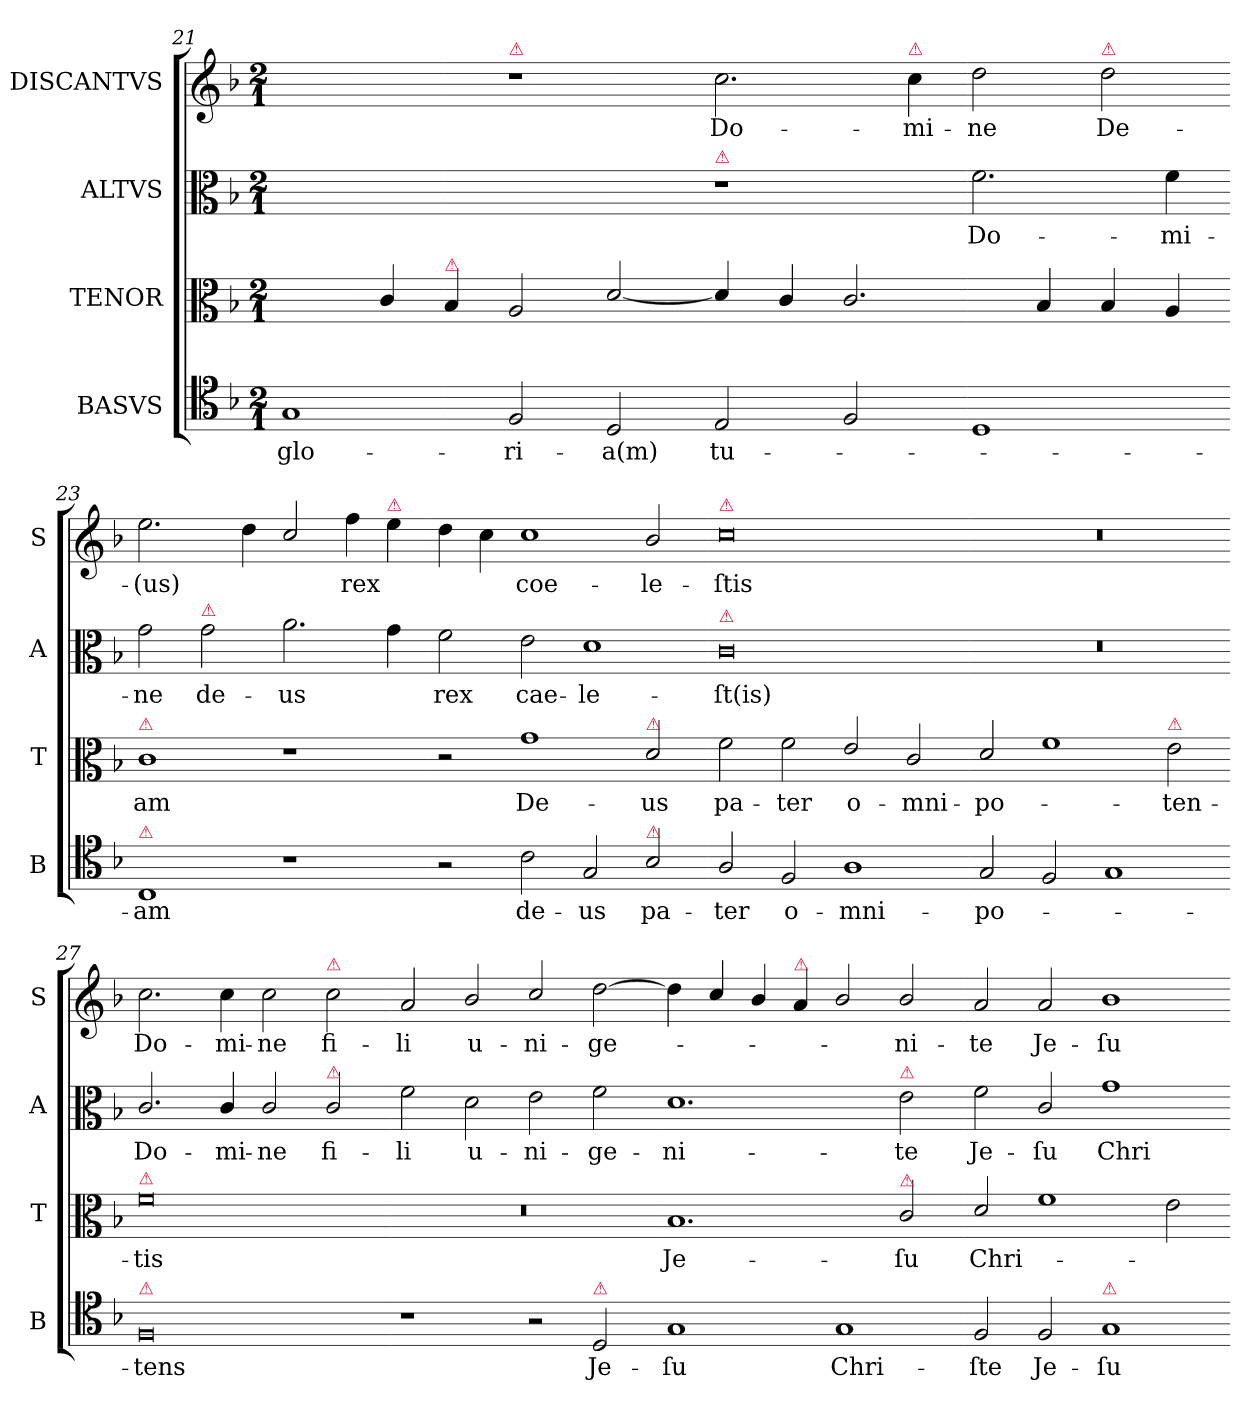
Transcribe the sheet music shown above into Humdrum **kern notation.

**kern	**text	**kern	**text	**kern	**text	**kern	**text
*part4	*part4	*part3	*part3	*part2	*part2	*part1	*part1
*staff4	*staff4	*staff3	*staff3	*staff2	*staff2	*staff1	*staff1
*I"BASVS	*	*I"TENOR	*	*I"ALTVS	*	*I"DISCANTVS	*
*I'B	*	*I'T	*	*I'A	*	*I'S	*
*clefC4	*	*clefC3	*	*clefC3	*	*clefG2	*
*k[b-]	*	*k[b-]	*	*k[b-]	*	*k[b-]	*
*F:	*	*F:	*	*F:	*	*F:	*
*M2/1	*	*M2/1	*	*M2/1	*	*M2/1	*
=21	=21	=21	=21	=21	=21	=21	=21
1G	glo-	2ryy	.	0ryy	.	1ryy	.
.	.	4c/	.	.	.	.	.
!	!	!LO:TX:a:color=crimson:t=⚠	!	!	!	!	!
.	.	4B-/	.	.	.	.	.
!	!	!	!	!	!	!LO:TX:a:color=crimson:t=⚠	!
2F/	-ri-	2A/	.	.	.	1r	.
2D/	-a(m)	[2d/	.	.	.	.	.
=22-	=22-	=22-	=22-	=22-	=22-	=22-	=22-
!	!	!	!	!LO:TX:a:color=crimson:t=⚠	!	!	!
2E/	tu-	4d/]	.	1r	.	2.cc\	Do-
.	.	4c/	.	.	.	.	.
2F/	.	2.c/	.	.	.	.	.
!	!	!	!	!	!	!LO:TX:a:color=crimson:t=⚠	!
.	.	.	.	.	.	4cc\	-mi-
1D	.	.	.	2.f\	Do-	2dd\	-ne
.	.	4B-/	.	.	.	.	.
!	!	!	!	!	!	!LO:TX:a:color=crimson:t=⚠	!
.	.	4B-/	.	.	.	2dd\	De-
.	.	4A/	.	4f\	-mi-	.	.
=23-	=23-	=23-	=23-	=23-	=23-	=23-	=23-
!	!	!LO:TX:a:color=crimson:t=⚠	!	!	!	!	!
!LO:TX:a:color=crimson:t=⚠	!	!	!	!	!	!	!
1C	-am	1c	am	2g\	-ne	2.ee\	-(us)
!	!	!	!	!LO:TX:a:color=crimson:t=⚠	!	!	!
.	.	.	.	2g\	de-	.	.
.	.	.	.	.	.	4dd\	.
1r	.	1r	.	2.a\	-us	2cc/	.
.	.	.	.	.	.	4ff\	rex
!	!	!	!	!	!	!LO:TX:a:color=crimson:t=⚠	!
.	.	.	.	4g\	.	4ee\	.
=24-	=24-	=24-	=24-	=24-	=24-	=24-	=24-
2r	.	2r	.	2f\	rex	4dd\	.
.	.	.	.	.	.	4cc\	.
2c\	de-	1g	De-	2e\	cae-	1cc	-coe-
2G/	-us	.	.	1d	-le-	.	.
!	!	!LO:TX:a:color=crimson:t=⚠	!	!	!	!	!
!LO:TX:a:color=crimson:t=⚠	!	!	!	!	!	!	!
2B-/	pa-	2d/	-us	.	.	2b-/	-le-
=25-	=25-	=25-	=25-	=25-	=25-	=25-	=25-
!	!	!	!	!	!	!LO:TX:a:color=crimson:t=⚠	!
!	!	!	!	!LO:TX:a:color=crimson:t=⚠	!	!	!
2A/	-ter	2f\	pa-	0c	-ſt(is)	0cc	-ſtis
2F/	o-	2f\	-ter	.	.	.	.
1A	-mni-	2e/	o-	.	.	.	.
.	.	2c/	-mni-	.	.	.	.
=26-	=26-	=26-	=26-	=26-	=26-	=26-	=26-
2G/	-po-	2d/	-po-	0r	.	0r	.
2F/	.	1f	.	.	.	.	.
1G	.	.	.	.	.	.	.
!	!	!LO:TX:a:color=crimson:t=⚠	!	!	!	!	!
.	.	2e\	ten-	.	.	.	.
=27-	=27-	=27-	=27-	=27-	=27-	=27-	=27-
!	!	!LO:TX:a:color=crimson:t=⚠	!	!	!	!	!
!LO:TX:a:color=crimson:t=⚠	!	!	!	!	!	!	!
0F	-tens	0f	-tis	2.c/	Do-	2.cc\	Do-
.	.	.	.	4c/	-mi-	4cc\	-mi-
.	.	.	.	2c/	-ne	2cc\	-ne
!	!	!	!	!	!	!LO:TX:a:color=crimson:t=⚠	!
!	!	!	!	!LO:TX:a:color=crimson:t=⚠	!	!	!
.	.	.	.	2c/	fi-	2cc\	fi-
=28-	=28-	=28-	=28-	=28-	=28-	=28-	=28-
1r	.	0r	.	2f\	-li	2a/	-li
.	.	.	.	2d\	u-	2b-/	u-
2r	.	.	.	2e\	-ni-	2cc/	-ni-
!LO:TX:a:color=crimson:t=⚠	!	!	!	!	!	!	!
2D/	Je-	.	.	2f\	-ge-	[2dd\	-ge-
=29-	=29-	=29-	=29-	=29-	=29-	=29-	=29-
1G	-ſu	1.B-	Je-	1.d	-ni-	4dd\]	.
.	.	.	.	.	.	4cc/	.
.	.	.	.	.	.	4b-/	.
!	!	!	!	!	!	!LO:TX:a:color=crimson:t=⚠	!
.	.	.	.	.	.	4a/	.
1G	Chri-	.	.	.	.	2b-/	.
!	!	!	!	!LO:TX:a:color=crimson:t=⚠	!	!	!
!	!	!LO:TX:a:color=crimson:t=⚠	!	!	!	!	!
.	.	2c/	-ſu	2e\	-te	2b-/	-ni-
=30-	=30-	=30-	=30-	=30-	=30-	=30-	=30-
2F/	-ſte	2d/	Chri-	2f\	Je-	2a/	-te
!	!LO:LY:i	!	!	!	!	!	!
2F/	Je-	1f	.	2c/	-ſu	2a/	Je-
!LO:TX:a:color=crimson:t=⚠	!	!	!	!	!	!	!
!	!LO:LY:i	!	!	!	!	!	!
1G	-ſu	.	.	1g	Chri-	1b-	-ſu
.	.	2e\	.	.	.	.	.
=-	=-	=-	=-	=-	=-	=-	=-
*-	*-	*-	*-	*-	*-	*-	*-
